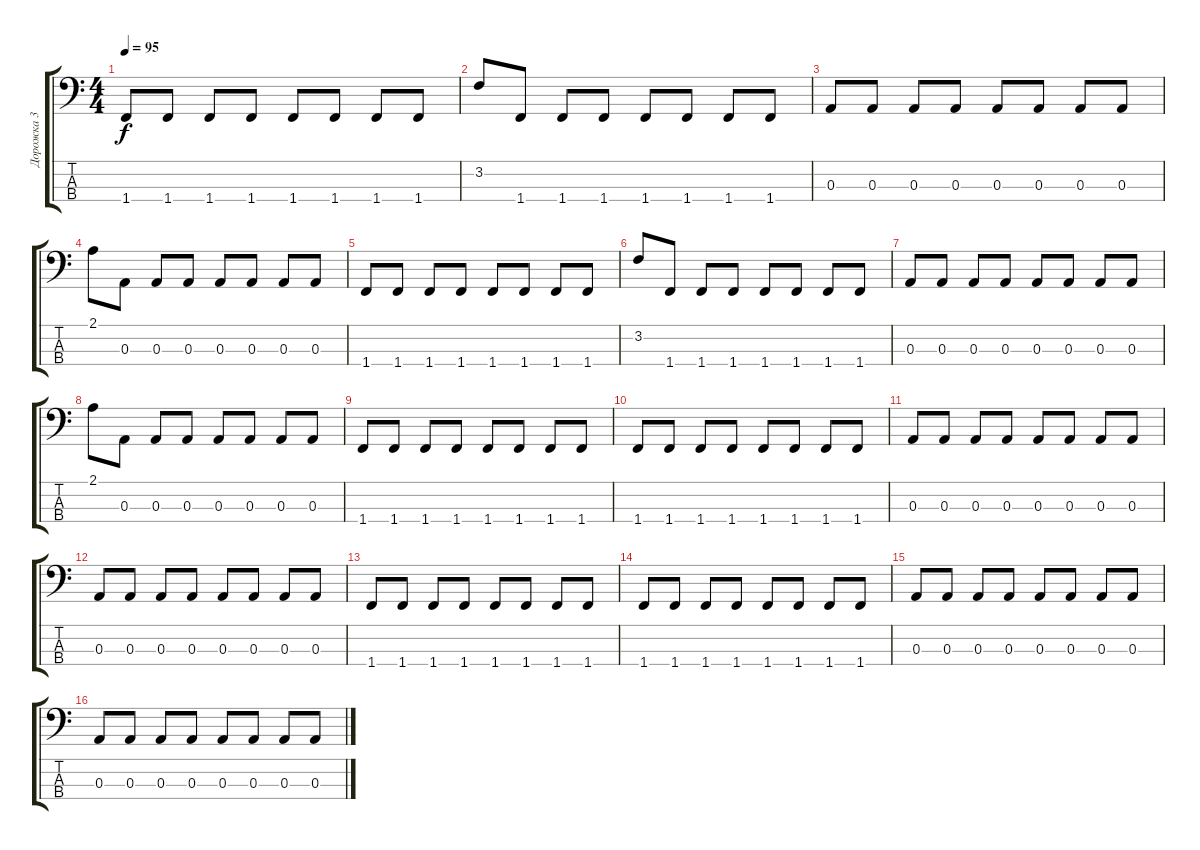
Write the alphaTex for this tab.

\track ("Дорожка 3" "Дорожка 3") {instrument electricbassfinger}
\staff {score tabs}
\tuning (G2 D2 A1 E1) {hide}
\ts (4 4)
\tempo 95
\clef f4
\ks c
1.4.8{dy f} 1.4.8 1.4.8 1.4.8 1.4.8 1.4.8 1.4.8 1.4.8 |
3.2.8 1.4.8 1.4.8 1.4.8 1.4.8 1.4.8 1.4.8 1.4.8 |
0.3.8 0.3.8 0.3.8 0.3.8 0.3.8 0.3.8 0.3.8 0.3.8 |
2.1.8 0.3.8 0.3.8 0.3.8 0.3.8 0.3.8 0.3.8 0.3.8 |
1.4.8 1.4.8 1.4.8 1.4.8 1.4.8 1.4.8 1.4.8 1.4.8 |
3.2.8 1.4.8 1.4.8 1.4.8 1.4.8 1.4.8 1.4.8 1.4.8 |
0.3.8 0.3.8 0.3.8 0.3.8 0.3.8 0.3.8 0.3.8 0.3.8 |
2.1.8 0.3.8 0.3.8 0.3.8 0.3.8 0.3.8 0.3.8 0.3.8 |
1.4.8 1.4.8 1.4.8 1.4.8 1.4.8 1.4.8 1.4.8 1.4.8 |
1.4.8 1.4.8 1.4.8 1.4.8 1.4.8 1.4.8 1.4.8 1.4.8 |
0.3.8 0.3.8 0.3.8 0.3.8 0.3.8 0.3.8 0.3.8 0.3.8 |
0.3.8 0.3.8 0.3.8 0.3.8 0.3.8 0.3.8 0.3.8 0.3.8 |
1.4.8 1.4.8 1.4.8 1.4.8 1.4.8 1.4.8 1.4.8 1.4.8 |
1.4.8 1.4.8 1.4.8 1.4.8 1.4.8 1.4.8 1.4.8 1.4.8 |
0.3.8 0.3.8 0.3.8 0.3.8 0.3.8 0.3.8 0.3.8 0.3.8 |
0.3.8 0.3.8 0.3.8 0.3.8 0.3.8 0.3.8 0.3.8 0.3.8
